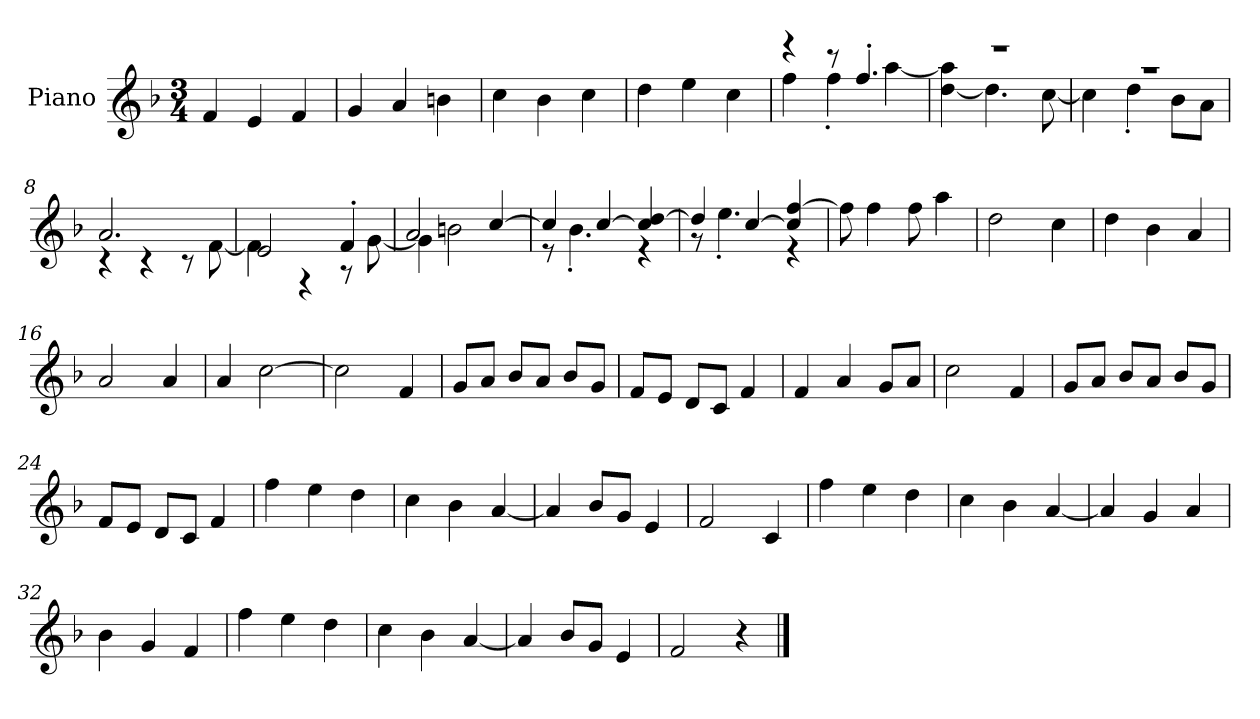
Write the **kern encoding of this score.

**kern
*part1
*staff1
*I"Piano
*I'P-no
*clefG2
*k[b-]
*M3/4
*MM179
=1
4f/
4e/
4f/
=2
4g/
4a/
4bn\
=3
4cc\
4b-\
4cc\
=4
4dd\
4ee\
4cc\
=5
*^
4r	4ff\
8r	4ff'\
4.ff'/	.
.	[4aa\
=6	=6
2.r	[4dd\ 4aa\]
.	4.dd\]
.	[8cc\
=7	=7
2.r	4cc\]
.	4dd'\
.	8b-\L
.	8a\J
=8	=8
2.a/	4r
.	4r
.	8r
.	[8f\
=9	=9
2e/	4f\]
.	4r
4f'/	8r
.	[8g\
!!LO:LB:g=z	!!
=10	=10
2a/	4g\]
.	2bn\
[4cc/	.
=11	=11
4cc/]	8r
.	4.b-'\
[4cc/	.
4cc/] [4dd/	4r
=12	=12
4dd/]	8r
.	4.ee'\
[4cc/	.
4cc/] [4ff/	4r
*v	*v
=13
8ff\]
4ff\
8ff\
4aa\
=14
2dd\
4cc\
=15
4dd\
4b-\
4a/
=16
2a/
4a/
=17
4a/
[2cc\
=18
2cc\]
4f/
=19
8g/L
8a/J
8b-/L
8a/J
8b-/L
8g/J
!!LO:LB:g=z
=20
8f/L
8e/J
8d/L
8c/J
4f/
=21
4f/
4a/
8g/L
8a/J
=22
2cc\
4f/
=23
8g/L
8a/J
8b-/L
8a/J
8b-/L
8g/J
=24
8f/L
8e/J
8d/L
8c/J
4f/
=25
4ff\
4ee\
4dd\
=26
4cc\
4b-\
[4a/
=27
4a/]
8b-/L
8g/J
4e/
=28
2f/
4c/
=29
4ff\
4ee\
4dd\
!!LO:LB:g=z
=30
4cc\
4b-\
[4a/
=31
4a/]
4g/
4a/
=32
4b-\
4g/
4f/
=33
4ff\
4ee\
4dd\
=34
4cc\
4b-\
[4a/
=35
4a/]
8b-/L
8g/J
4e/
=36
2f/
4r
==
*-
